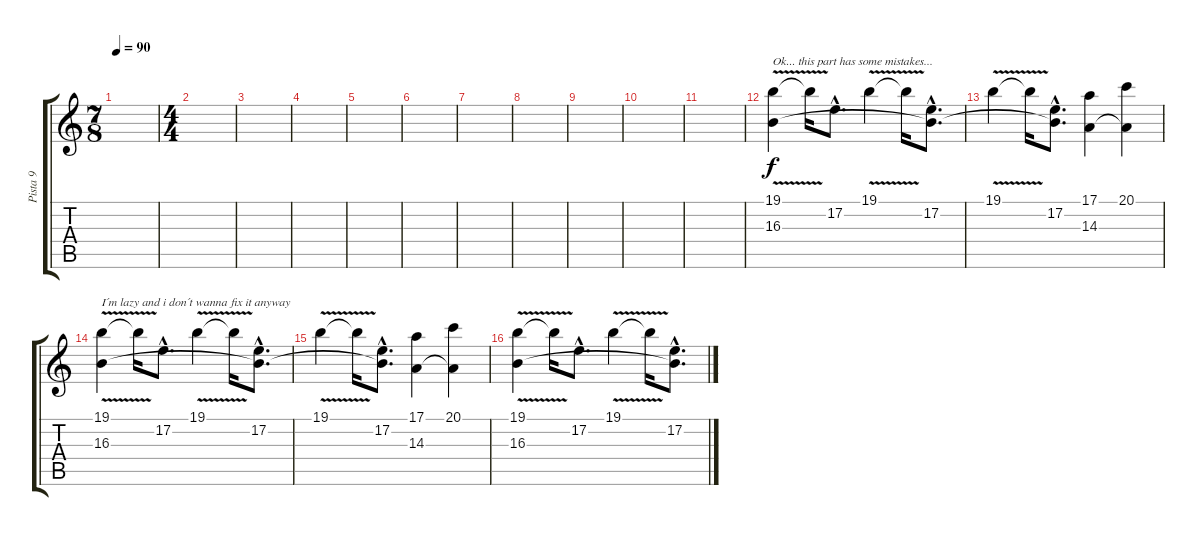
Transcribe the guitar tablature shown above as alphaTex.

\track ("Pista 9" "Pista 9") {instrument violin}
\staff {score tabs}
\tuning (E4 B3 G3 D3 A2 E2) {hide}
\ts (7 8)
\tempo 90
\clef g2
\ks c
|
\ts (4 4)
|
|
|
|
|
|
|
|
|
|
(19.1{v} 16.3).4{txt "Ok... this part has some mistakes..." volume 9} 19.1{t}.16 17.2{hac}.8{d} 19.1{v}.4 19.1{t}.16 (17.2{hac} 16.3{hac t}).8{d} |
19.1{v}.4 19.1{t}.16 (17.2{hac} 16.3{hac t}).8{d} (17.1 14.3).4 (20.1 14.3{t}).4 |
(19.1{v} 16.3).4{txt "I´m lazy and i don´t wanna fix it anyway"} 19.1{t}.16 17.2{hac}.8{d} 19.1{v}.4 19.1{t}.16 (17.2{hac} 16.3{hac t}).8{d} |
19.1{v}.4 19.1{t}.16 (17.2{hac} 16.3{hac t}).8{d} (17.1 14.3).4 (20.1 14.3{t}).4 |
(19.1{v} 16.3).4 19.1{t}.16 17.2{hac}.8{d} 19.1{v}.4 19.1{t}.16 (17.2{hac} 16.3{hac t}).8{d}
